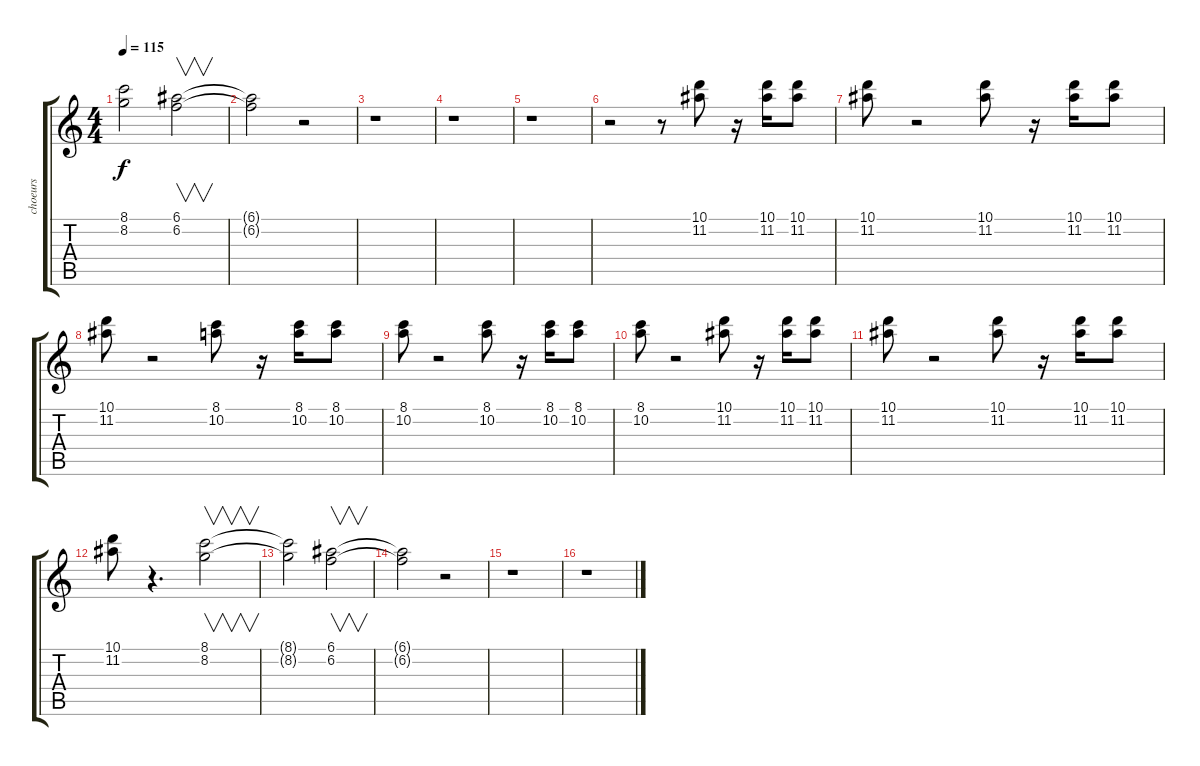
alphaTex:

\track ("choeurs" "choeurs") {instrument acousticguitarnylon}
\staff {score tabs}
\tuning (E4 B3 G3 D3 A2 E2) {hide}
\ts (4 4)
\tempo 115
\clef g2
\ks c
(8.1{t} 8.2{t}).2{dy f} (6.1 6.2).2{v} |
(6.1{t} 6.2{t}).2 r.2 |
r.1{volume 16} |
r.1 |
r.1 |
r.2 r.8 (10.1 11.2).8 r.16 (10.1 11.2).16 (10.1 11.2).8 |
(10.1 11.2).8 r.2 (10.1 11.2).8 r.16 (10.1 11.2).16 (10.1 11.2).8 |
(10.1 11.2).8 r.2 (8.1 10.2).8 r.16 (8.1 10.2).16 (8.1 10.2).8 |
(8.1 10.2).8 r.2 (8.1 10.2).8 r.16 (8.1 10.2).16 (8.1 10.2).8 |
(8.1 10.2).8 r.2 (10.1 11.2).8 r.16 (10.1 11.2).16 (10.1 11.2).8 |
(10.1 11.2).8 r.2 (10.1 11.2).8 r.16 (10.1 11.2).16 (10.1 11.2).8 |
(10.1 11.2).8 r.4{d} (8.1 8.2).2{v volume 13} |
(8.1{t} 8.2{t}).2 (6.1 6.2).2{v} |
(6.1{t} 6.2{t}).2 r.2 |
r.1{volume 16} |
r.1
